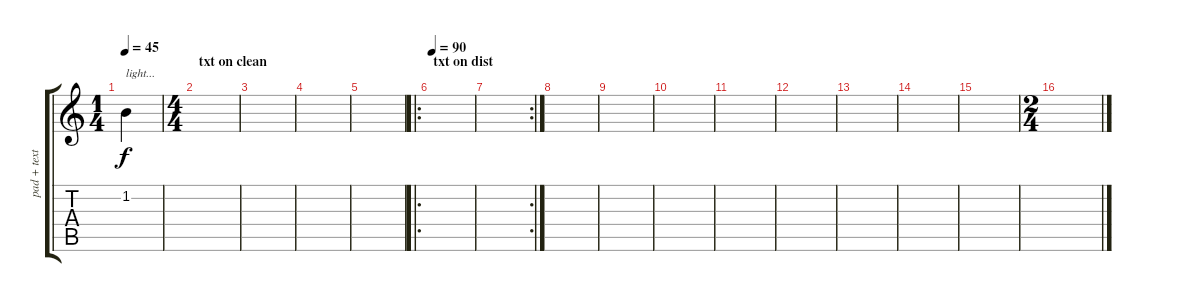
\track ("pad + text" "pad + text") {instrument electricguitarjazz}
\staff {score tabs}
\tuning (Eb4 Bb3 Gb3 Db3 Ab2 Eb2) {hide}
\ts (1 4)
\tempo 45
\clef g2
\ks c
1.2{t}.4{txt "light..." dy f} |
\ts (4 4)
\section ("" "txt on clean")
|
|
|
|
\ro
\section ("" "txt on dist")
\tempo 90
|
\rc 2
|
|
|
|
|
|
|
|
|
\ts (2 4)
